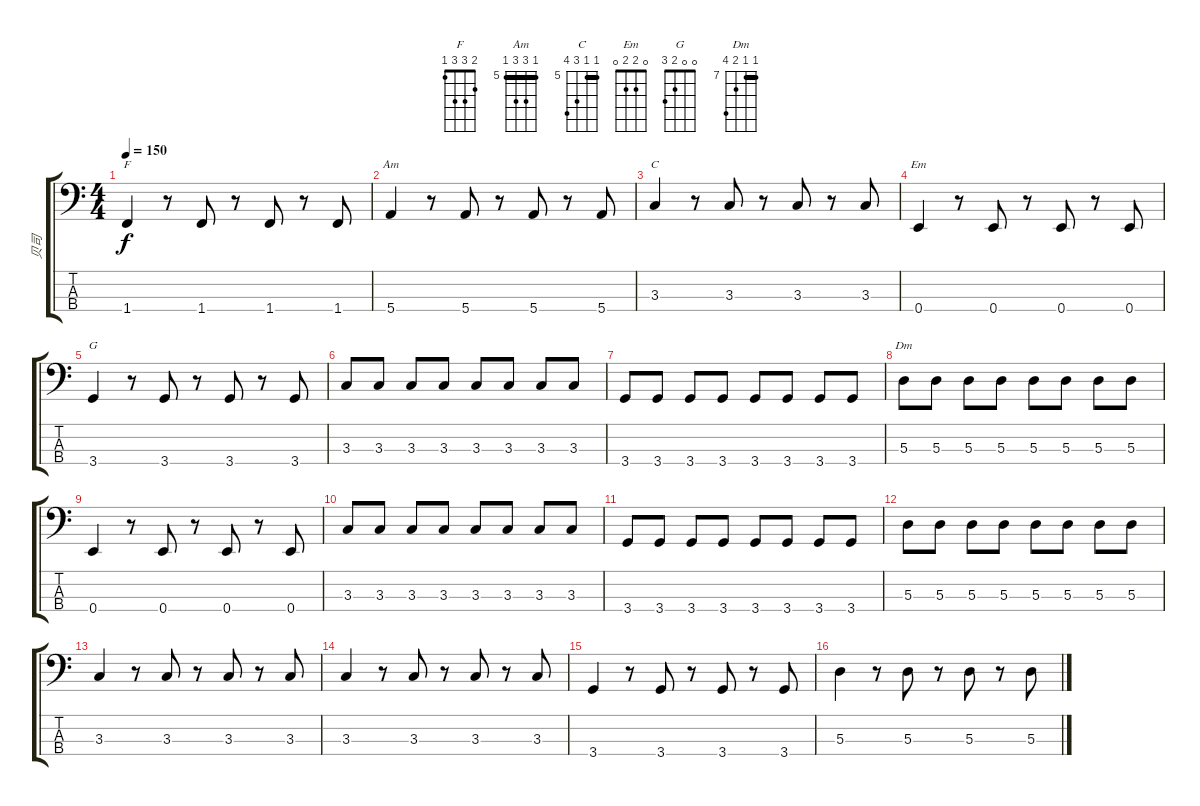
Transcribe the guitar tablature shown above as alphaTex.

\track ("贝司" "贝司") {instrument electricbassfinger}
\staff {score tabs}
\tuning (G2 D2 A1 E1) {hide}
\chord ("F" 2 3 3 1)
\chord ("Am" 5 7 7 5) {firstfret 5 barre 5}
\chord ("C" 5 5 7 8) {firstfret 5 barre 5}
\chord ("Em" 0 2 2 0)
\chord ("G" 0 0 2 3)
\chord ("Dm" 7 7 8 10) {firstfret 7 barre 7}
\ts (4 4)
\tempo 150
\clef f4
\ks c
1.4.4{ch "F" dy f} r.8 1.4.8 r.8 1.4.8 r.8 1.4.8 |
5.4.4{ch "Am"} r.8 5.4.8 r.8 5.4.8 r.8 5.4.8 |
3.3.4{ch "C"} r.8 3.3.8 r.8 3.3.8 r.8 3.3.8 |
0.4.4{ch "Em"} r.8 0.4.8 r.8 0.4.8 r.8 0.4.8 |
3.4.4{ch "G"} r.8 3.4.8 r.8 3.4.8 r.8 3.4.8 |
3.3.8 3.3.8 3.3.8 3.3.8 3.3.8 3.3.8 3.3.8 3.3.8 |
3.4.8 3.4.8 3.4.8 3.4.8 3.4.8 3.4.8 3.4.8 3.4.8{txt ""} |
5.3.8{ch "Dm"} 5.3.8 5.3.8 5.3.8 5.3.8 5.3.8 5.3.8 5.3.8 |
0.4.4 r.8 0.4.8 r.8 0.4.8 r.8 0.4.8 |
3.3.8 3.3.8 3.3.8 3.3.8 3.3.8 3.3.8 3.3.8 3.3.8 |
3.4.8 3.4.8 3.4.8 3.4.8 3.4.8 3.4.8 3.4.8 3.4.8 |
5.3.8 5.3.8 5.3.8 5.3.8 5.3.8 5.3.8 5.3.8 5.3.8 |
3.3.4 r.8 3.3.8 r.8 3.3.8 r.8 3.3.8 |
3.3.4 r.8 3.3.8 r.8 3.3.8 r.8 3.3.8 |
3.4.4 r.8 3.4.8 r.8 3.4.8 r.8 3.4.8 |
5.3.4 r.8 5.3.8 r.8 5.3.8 r.8 5.3.8
